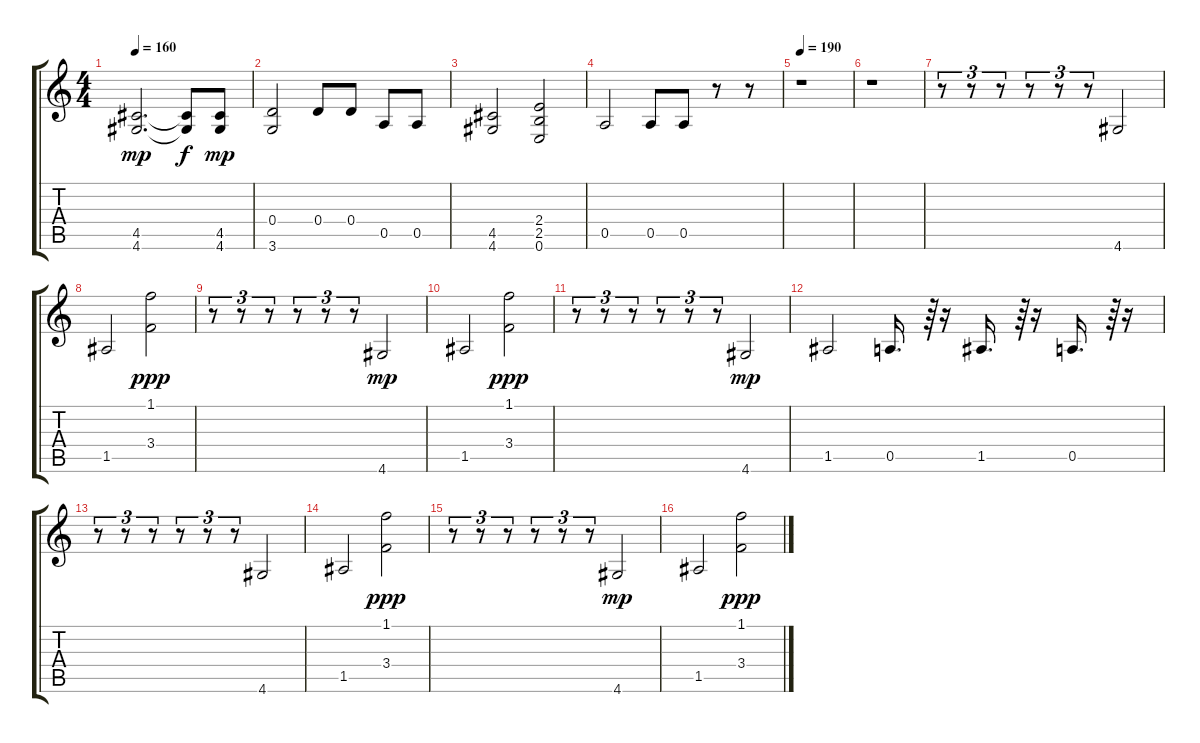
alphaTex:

\track "" {instrument distortionguitar}
\staff {score tabs}
\tuning (E4 B3 G3 D3 A2 E2) {hide}
\ts (4 4)
\tempo 160
\clef g2
\ks c
(4.5 4.6).2{d dy mp} (4.5{t} 4.6{t}).8{dy f} (4.5 4.6).8{dy mp} |
(0.4 3.6).2 0.4.8 0.4.8 0.5.8 0.5.8 |
(4.5 4.6).2 (2.4 2.5 0.6).2 |
0.5.2 0.5.8 0.5.8 r.8 r.8 |
\tempo 190
r.1 |
r.1 |
r.8{tu (3 2)} r.8{tu (3 2)} r.8{tu (3 2)} r.8{tu (3 2)} r.8{tu (3 2)} r.8{tu (3 2)} 4.6.2 |
1.5.2 (1.1 3.4).2{dy ppp} |
r.8{tu (3 2)} r.8{tu (3 2)} r.8{tu (3 2)} r.8{tu (3 2)} r.8{tu (3 2)} r.8{tu (3 2)} 4.6.2{dy mp} |
1.5.2 (1.1 3.4).2{dy ppp} |
r.8{tu (3 2)} r.8{tu (3 2)} r.8{tu (3 2)} r.8{tu (3 2)} r.8{tu (3 2)} r.8{tu (3 2)} 4.6.2{dy mp} |
1.5.2 0.5.16{d} r.64{tu (3 2)} r.16 1.5.16{d} r.64{tu (3 2)} r.16 0.5.16{d} r.64{tu (3 2)} r.16 |
r.8{tu (3 2)} r.8{tu (3 2)} r.8{tu (3 2)} r.8{tu (3 2)} r.8{tu (3 2)} r.8{tu (3 2)} 4.6.2 |
1.5.2 (1.1 3.4).2{dy ppp} |
r.8{tu (3 2)} r.8{tu (3 2)} r.8{tu (3 2)} r.8{tu (3 2)} r.8{tu (3 2)} r.8{tu (3 2)} 4.6.2{dy mp} |
1.5.2 (1.1 3.4).2{dy ppp}
